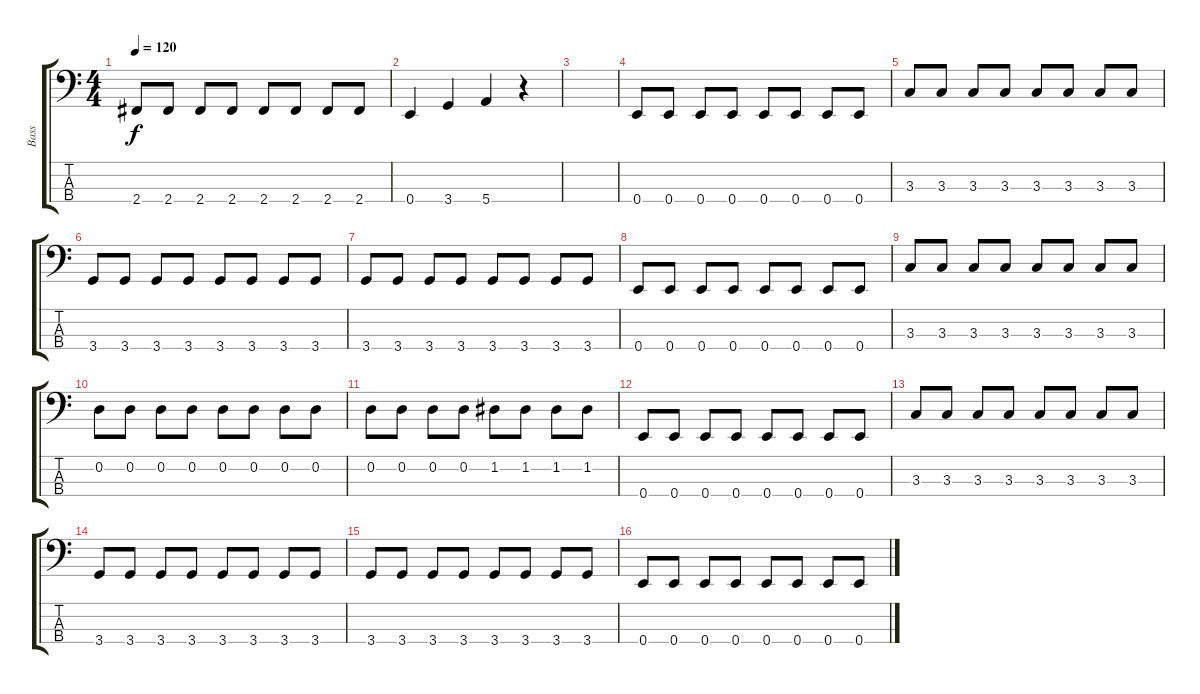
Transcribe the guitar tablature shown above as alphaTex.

\track ("Bass" "Bass") {instrument electricbassfinger}
\staff {score tabs}
\tuning (G2 D2 A1 E1) {hide}
\ts (4 4)
\tempo 120
\clef f4
\ks c
2.4.8{dy f} 2.4.8 2.4.8 2.4.8 2.4.8 2.4.8 2.4.8 2.4.8 |
0.4.4 3.4.4 5.4.4 r.4 |
|
0.4.8 0.4.8 0.4.8 0.4.8 0.4.8 0.4.8 0.4.8 0.4.8 |
3.3.8 3.3.8 3.3.8 3.3.8 3.3.8 3.3.8 3.3.8 3.3.8 |
3.4.8 3.4.8 3.4.8 3.4.8 3.4.8 3.4.8 3.4.8 3.4.8 |
3.4.8 3.4.8 3.4.8 3.4.8 3.4.8 3.4.8 3.4.8 3.4.8 |
0.4.8 0.4.8 0.4.8 0.4.8 0.4.8 0.4.8 0.4.8 0.4.8 |
3.3.8 3.3.8 3.3.8 3.3.8 3.3.8 3.3.8 3.3.8 3.3.8 |
0.2.8 0.2.8 0.2.8 0.2.8 0.2.8 0.2.8 0.2.8 0.2.8 |
0.2.8 0.2.8 0.2.8 0.2.8 1.2.8 1.2.8 1.2.8 1.2.8 |
0.4.8 0.4.8 0.4.8 0.4.8 0.4.8 0.4.8 0.4.8 0.4.8 |
3.3.8 3.3.8 3.3.8 3.3.8 3.3.8 3.3.8 3.3.8 3.3.8 |
3.4.8 3.4.8 3.4.8 3.4.8 3.4.8 3.4.8 3.4.8 3.4.8 |
3.4.8 3.4.8 3.4.8 3.4.8 3.4.8 3.4.8 3.4.8 3.4.8 |
0.4.8 0.4.8 0.4.8 0.4.8 0.4.8 0.4.8 0.4.8 0.4.8
